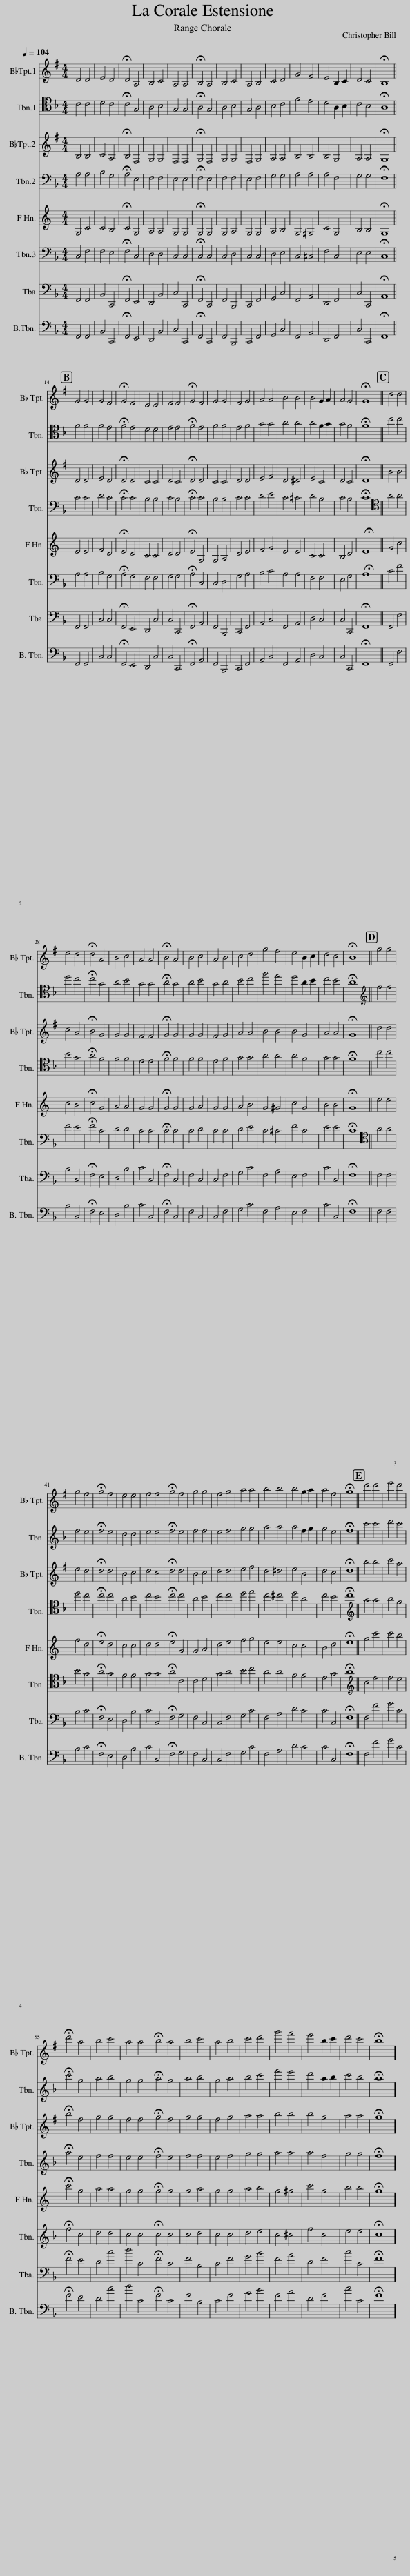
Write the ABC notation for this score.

X:1
%%score 1 2 3 4 5 6 7 8
L:1/8
Q:1/4=104
M:4/4
I:linebreak $
K:F
V:1 treble transpose=-2
V:2 tenor
V:3 treble transpose=-2
V:4 bass
V:5 treble transpose=-7
V:6 bass
V:7 bass
V:8 bass
V:1
[K:G] D4 D4 | E4 D4 | !fermata!D4 A,4 | B,4 C4 | A,4 A,4 | %5
 !fermata!B,4 A,4 | B,4 C4 | A,4 B,4 | C4 D4 | G4 F4 | %10
 E4 B,2 C2 | D4 C4 | !fermata!B,8 ||$ G4 G4 | G4 F4 | %15
 !fermata!G4 F4 | E4 E4 | F4 F4 | !fermata!G4 F4 | G4 G4 | %20
 F4 G4 | A4 A4 | B4 B4 | B4 G2 A2 | A4 G4 | %25
 !fermata!G8 || d4 d4 |$ e4 d4 | !fermata!d4 A4 | B4 c4 | %30
 A4 A4 | !fermata!B4 A4 | B4 c4 | A4 B4 | c4 d4 | %35
 g4 f4 | e4 B2 c2 | d4 c4 | !fermata!B8 || g4 g4 |$ %40
 g4 f4 | !fermata!g4 f4 | e4 e4 | f4 f4 | !fermata!g4 f4 | %45
 g4 g4 | f4 g4 | a4 a4 | b4 b4 | b4 g2 a2 | %50
 a4 f4 | !fermata!g8 || d'4 d'4 | e'4 d'4 |$ !fermata!d'4 a4 | %55
 b4 c'4 | a4 a4 | !fermata!b4 a4 | b4 c'4 | a4 b4 | %60
 c'4 d'4 | g'4 f'4 | e'4 b2 c'2 | d'4 c'4 | !fermata!b8 |] %65
V:2
 C4 C4 | D4 C4 | !fermata!C4 G,4 | A,4 B,4 | G,4 G,4 | %5
 !fermata!A,4 G,4 | A,4 B,4 | G,4 A,4 | B,4 C4 | F4 E4 | %10
 D4 A,2 B,2 | C4 B,4 | !fermata!A,8 ||$ F4 F4 | F4 E4 | %15
 !fermata!F4 E4 | D4 D4 | E4 E4 | !fermata!F4 E4 | F4 F4 | %20
 E4 F4 | G4 G4 | A4 A4 | A4 F2 G2 | G4 F4 | %25
 !fermata!F8 || c4 c4 |$ d4 c4 | !fermata!c4 G4 | A4 B4 | %30
 G4 G4 | !fermata!A4 G4 | A4 B4 | G4 A4 | B4 c4 | %35
 f4 e4 | d4 A2 B2 | c4 B4 | !fermata!A8 ||[K:treble] f4 f4 |$ %40
 f4 e4 | !fermata!f4 e4 | d4 d4 | e4 e4 | !fermata!f4 e4 | %45
 f4 f4 | e4 f4 | g4 g4 | a4 a4 | a4 f2 g2 | %50
 g4 e4 | !fermata!f8 || c'4 c'4 | d'4 c'4 |$ !fermata!c'4 g4 | %55
 a4 b4 | g4 g4 | !fermata!a4 g4 | a4 b4 | g4 a4 | %60
 b4 c'4 | f'4 e'4 | d'4 a2 b2 | c'4 b4 | !fermata!a8 |] %65
V:3
[K:G] B,4 B,4 | C4 A,4 | !fermata!B,4 F,4 | G,4 G,4 | F,4 F,4 | %5
 !fermata!G,4 F,4 | G,4 G,4 | F,4 G,4 | A,4 A,4 | B,4 B,4 | %10
 B,4 G,4 | A,4 A,4 | !fermata!G,8 ||$ D4 D4 | E4 D4 | %15
 !fermata!D4 D4 | C4 C4 | D4 C4 | !fermata!D4 D4 | C4 C4 | %20
 D4 D4 | E4 F4 | D4 ^D4 | E4 C4 | D4 C4 | %25
 !fermata!D8 || B4 B4 |$ c4 A4 | !fermata!B4 G4 | G4 G4 | %30
 F4 F4 | !fermata!G4 G4 | G4 G4 | F4 G4 | A4 A4 | %35
 B4 B4 | B4 G4 | A4 A4 | !fermata!G8 || d4 d4 |$ %40
 e4 d4 | !fermata!d4 d4 | B4 c4 | d4 c4 | !fermata!d4 d4 | %45
 B4 c4 | d4 d4 | e4 f4 | d4 ^d4 | e4 B4 | %50
 d4 c4 | !fermata!d8 || b4 b4 | c'4 a4 |$ !fermata!b4 f4 | %55
 g4 g4 | f4 f4 | !fermata!g4 f4 | g4 g4 | f4 g4 | %60
 a4 a4 | b4 b4 | b4 g4 | a4 a4 | !fermata!g8 |] %65
V:4
 A,4 A,4 | B,4 G,4 | !fermata!A,4 E,4 | F,4 F,4 | E,4 E,4 | %5
 !fermata!F,4 E,4 | F,4 F,4 | E,4 F,4 | G,4 G,4 | A,4 A,4 | %10
 A,4 F,4 | G,4 G,4 | !fermata!F,8 ||$ C4 C4 | D4 C4 | %15
 !fermata!C4 C4 | B,4 B,4 | C4 B,4 | !fermata!C4 C4 | B,4 B,4 | %20
 C4 C4 | D4 E4 | C4 ^C4 | D4 B,4 | C4 B,4 | %25
 !fermata!C8 ||[K:tenor] A4 A4 |$ B4 G4 | !fermata!A4 F4 | F4 F4 | %30
 E4 E4 | !fermata!F4 F4 | F4 F4 | E4 F4 | G4 G4 | %35
 A4 A4 | A4 F4 | G4 G4 | !fermata!F8 || c4 c4 |$ %40
 d4 c4 | !fermata!c4 c4 | A4 B4 | c4 B4 | !fermata!c4 c4 | %45
 A4 B4 | c4 c4 | d4 e4 | c4 ^c4 | d4 A4 | %50
 c4 B4 | !fermata!c8 ||[K:treble] a4 a4 | b4 g4 |$ !fermata!a4 e4 | %55
 f4 f4 | e4 e4 | !fermata!f4 e4 | f4 f4 | e4 f4 | %60
 g4 g4 | a4 a4 | a4 f4 | g4 g4 | !fermata!f8 |] %65
V:5
[K:C] G,4 C4 | C4 B,4 | !fermata!C4 G,4 | A,4 A,4 | G,4 G,4 | %5
 !fermata!G,4 G,4 | G,4 A,4 | G,4 G,4 | A,4 B,4 | G,4 ^G,4 | %10
 C4 G,4 | B,4 B,4 | !fermata!G,8 ||$ E4 E4 | F4 D4 | %15
 !fermata!E4 D4 | C4 C4 | D4 D4 | !fermata!E4 G,4 | G,4 A,4 | %20
 D4 E4 | F4 G4 | E4 E4 | C4 C4 | B,4 D4 | %25
 !fermata!E8 || G4 c4 |$ c4 B4 | !fermata!c4 G4 | A4 A4 | %30
 G4 G4 | !fermata!G4 G4 | G4 A4 | G4 G4 | A4 B4 | %35
 G4 ^G4 | c4 G4 | B4 B4 | !fermata!G8 || e4 e4 |$ %40
 f4 d4 | !fermata!e4 d4 | c4 c4 | d4 d4 | !fermata!e4 G4 | %45
 G4 A4 | d4 e4 | f4 g4 | e4 e4 | c4 c4 | %50
 B4 d4 | !fermata!e8 || g4 c'4 | c'4 b4 |$ !fermata!c'4 g4 | %55
 a4 a4 | g4 g4 | !fermata!g4 g4 | g4 a4 | g4 g4 | %60
 a4 b4 | g4 ^g4 | c'4 g4 | b4 b4 | !fermata!g8 |] %65
V:6
 C,4 F,4 | F,4 E,4 | !fermata!F,4 C,4 | D,4 D,4 | C,4 C,4 | %5
 !fermata!C,4 C,4 | C,4 D,4 | C,4 C,4 | D,4 E,4 | C,4 ^C,4 | %10
 F,4 C,4 | E,4 E,4 | !fermata!C,8 ||$ A,4 A,4 | B,4 G,4 | %15
 !fermata!A,4 G,4 | F,4 F,4 | G,4 G,4 | !fermata!A,4 C,4 | C,4 D,4 | %20
 G,4 A,4 | B,4 C4 | A,4 A,4 | F,4 F,4 | E,4 G,4 | %25
 !fermata!A,8 || C4 F4 |$ F4 E4 | !fermata!F4 C4 | D4 D4 | %30
 C4 C4 | !fermata!C4 C4 | C4 D4 | C4 C4 | D4 E4 | %35
 C4 ^C4 | F4 C4 | E4 E4 | !fermata!C8 ||[K:tenor] A4 A4 |$ %40
 B4 G4 | !fermata!A4 G4 | F4 F4 | G4 G4 | !fermata!A4 C4 | %45
 C4 D4 | G4 A4 | B4 c4 | A4 A4 | F4 F4 | %50
 E4 G4 | !fermata!A8 ||[K:treble] c4 f4 | f4 e4 |$ !fermata!f4 c4 | %55
 d4 d4 | c4 c4 | !fermata!c4 c4 | c4 d4 | c4 c4 | %60
 d4 e4 | c4 ^c4 | f4 c4 | e4 e4 | !fermata!c8 |] %65
V:7
 F,,4 F,,4 | B,,4 C,,4 | !fermata!F,,4 E,,4 | D,,4 B,,4 | C,4 C,,4 | %5
 !fermata!F,,4 C,,4 | F,,4 B,,,4 | C,,4 F,,4 | G,,4 C,4 | F,,4 A,,4 | %10
 D,,4 F,,4 | C,4 C,,4 | !fermata!A,,8 ||$ F,,4 F,,4 | C,4 C,4 | %15
 !fermata!F,,4 E,,4 | D,,4 C,4 | C,4 C,,4 | !fermata!F,,4 A,,4 | F,,4 B,,,4 | %20
 C,,4 F,,4 | A,,4 C,4 | F,,4 A,,4 | D,4 C,4 | C,4 C,,4 | %25
 !fermata!F,,8 || F,,4 F,4 |$ B,4 C,4 | !fermata!F,4 E,4 | D,4 B,4 | %30
 C4 C,4 | !fermata!F,4 C,4 | F,4 C,4 | C,4 F,4 | G,4 C4 | %35
 F,4 A,4 | E,4 F,4 | C4 C,4 | !fermata!F,8 || F,4 F,4 |$ %40
 B,4 C4 | !fermata!F,4 E,4 | D,4 B,4 | C4 C,4 | !fermata!F,4 G,4 | %45
 F,4 C,4 | C,4 F,4 | G,4 C4 | F,4 A,4 | D4 C4 | %50
 C4 C,4 | !fermata!F,8 || F,4 F4 | G4 C4 |$ !fermata!F4 E4 | %55
 D4 c4 | d4 C4 | !fermata!F4 C4 | F4 B,4 | C4 F4 | %60
 G4 B4 | F4 A4 | D4 F4 | c4 C4 | !fermata!F8 |] %65
V:8
 F,,4 F,,4 | B,,4 C,,4 | !fermata!F,,4 E,,4 | D,,4 B,,4 | C,4 C,,4 | %5
 !fermata!F,,4 C,,4 | F,,4 B,,,4 | C,,4 F,,4 | G,,4 C,4 | F,,4 A,,4 | %10
 D,,4 F,,4 | C,4 C,,4 | !fermata!F,,8 ||$ F,,4 F,,4 | C,4 C,4 | %15
 !fermata!F,,4 E,,4 | D,,4 C,4 | C,4 C,,4 | !fermata!F,,4 A,,4 | F,,4 B,,,4 | %20
 C,,4 F,,4 | A,,4 C,4 | F,,4 A,,4 | D,4 C,4 | C,4 C,,4 | %25
 !fermata!F,,8 || F,,4 F,4 |$ B,4 C,4 | !fermata!F,4 E,4 | D,4 B,4 | %30
 C4 C,4 | !fermata!F,4 C,4 | F,4 C,4 | C,4 F,4 | G,4 C4 | %35
 F,4 A,4 | E,4 F,4 | C4 C,4 | !fermata!F,8 || F,4 F,4 |$ %40
 B,4 C4 | !fermata!F,4 E,4 | D,4 B,4 | C4 C,4 | !fermata!F,4 G,4 | %45
 F,4 C,4 | C,4 F,4 | G,4 C4 | F,4 A,4 | D4 C4 | %50
 C4 C,4 | !fermata!F,8 || F,4 F4 | G4 C4 |$ !fermata!F4 E4 | %55
 D4 c4 | d4 C4 | !fermata!F4 C4 | F4 B,4 | C4 F4 | %60
 G4 B4 | F4 A4 | D4 F4 | c4 C4 | !fermata!F8 |] %65
